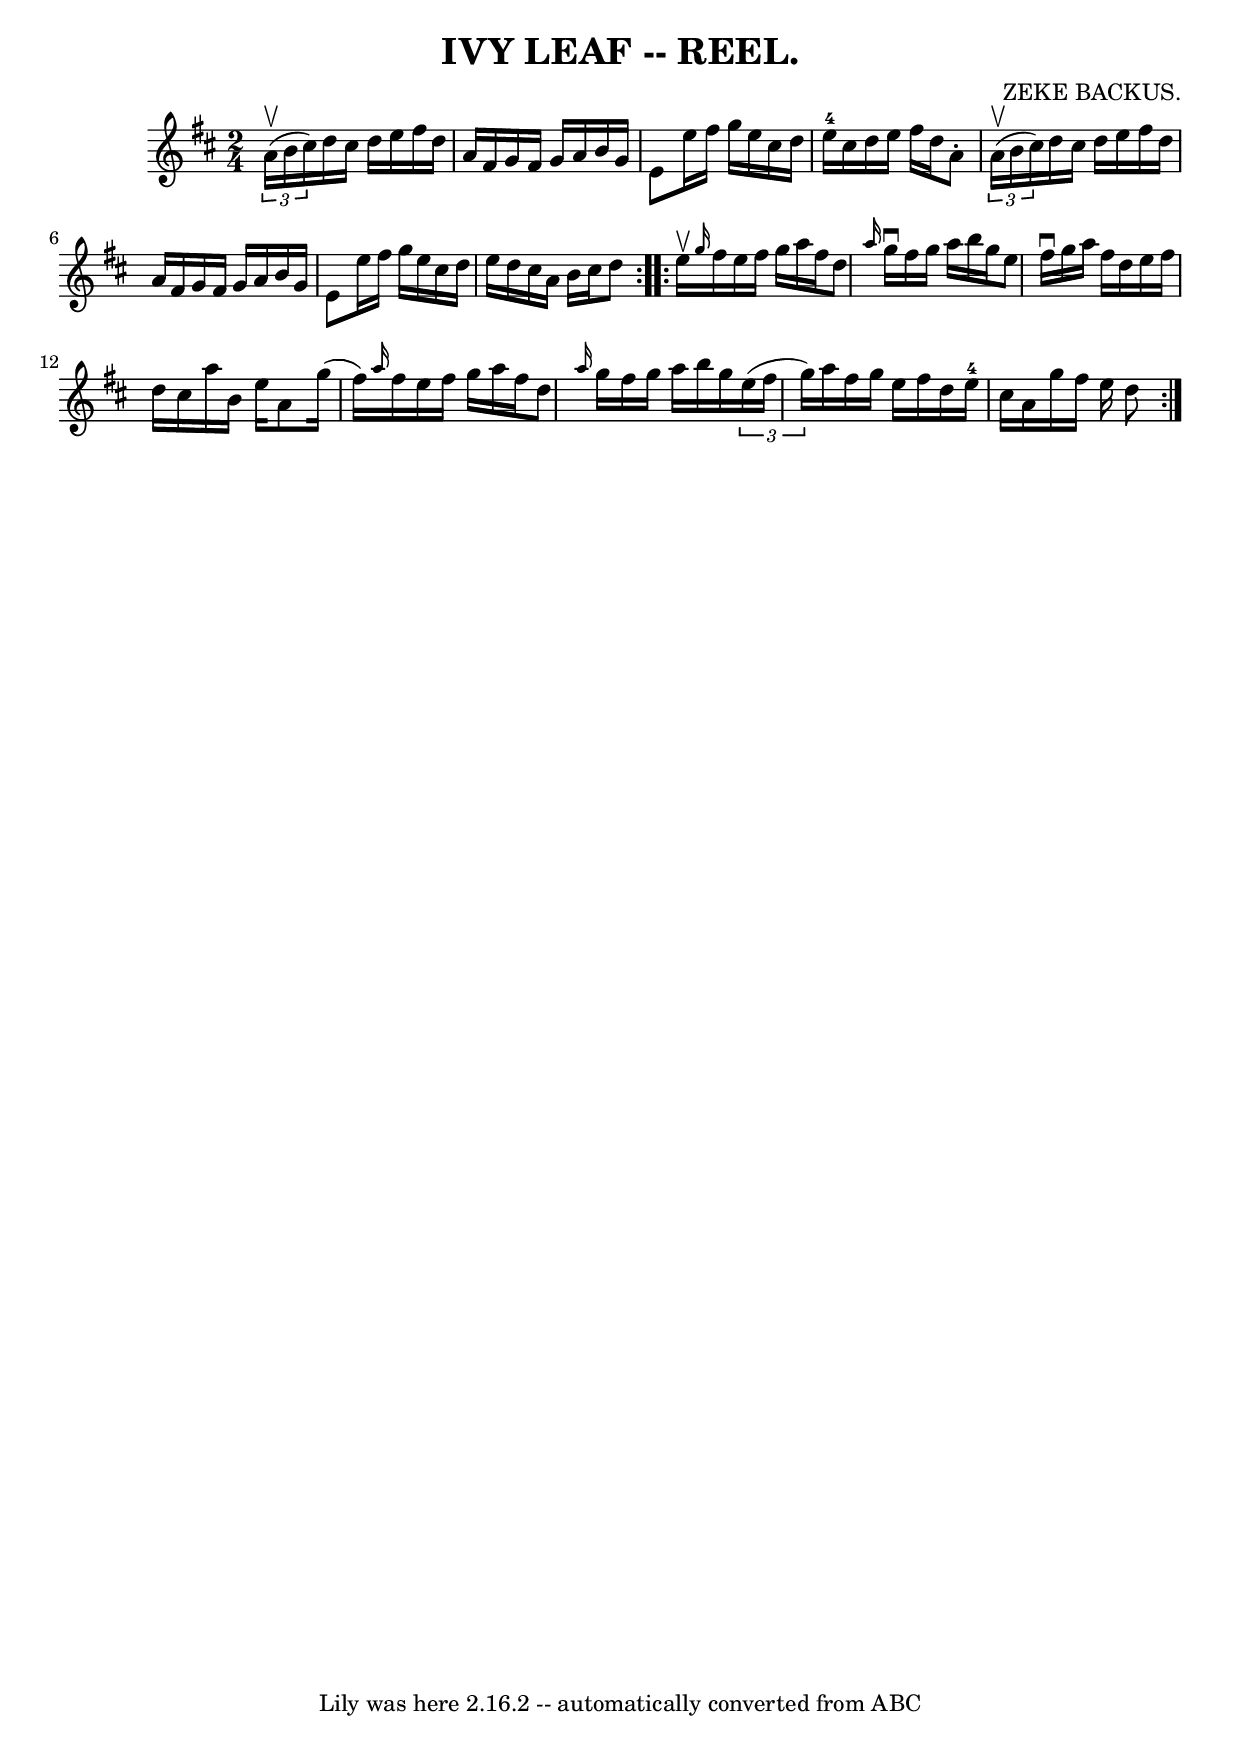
\version "2.16.2"
\include "Mammoth.ily"
\header {
  %% book = "Coles"
  composer = "ZEKE BACKUS."
  crossRefNumber = "5"
  footnotes = ""
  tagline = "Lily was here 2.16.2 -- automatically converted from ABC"
  title = "IVY LEAF -- REEL."

}
voicedefault =  {



  \repeat volta 2 {

    \time 2/4 
    \key d \major
    \times 2/3 { a'16 (^\upbow b'16 cis''16) 
	       } 
    |
    d''16 cis''16 d''16 e''16 fis''16 d''16 a'16    
    fis'16  |
    g'16 fis'16 g'16 a'16 b'16 g'16 e'8  
    |
    e''16 fis''16 g''16 e''16 cis''16 d''16 e''16-4 
    cis''16  |
    d''16 e''16 fis''16 d''16 a'8 -.   
    \times 2/3 { a'16 (^\upbow b'16 cis''16) 
	       } |
    d''16    
    cis''16 d''16 e''16 fis''16 d''16 a'16 fis'16  |
    
    g'16 fis'16 g'16 a'16 b'16 g'16 e'8  |
    e''16    
    fis''16 g''16 e''16 cis''16 d''16 e''16 d''16  |
    
    cis''16 a'16 b'16 cis''16 d''8  
  }     
  \repeat volta 2 {
    e''16^\upbow |
    \grace { g''16  
	   } fis''16 e''16 fis''16 g''16    
    a''16 fis''16 d''8  |
    \grace { a''16  
	   } g''16^\downbow   
    fis''16 g''16 a''16 b''16 g''16 e''8  |
    fis''16^\downbow g''16 a''16 fis''16 d''16 e''16 fis''16 d''16  
    |
    cis''16 a''16 b'16 e''16 a'8 g''16 (fis''16) 
    |
    \grace { a''16  
	   } fis''16 e''16 fis''16 g''16    
    a''16 fis''16 d''8  |
    \grace { a''16  
	   } g''16 fis''16    
    g''16 a''16 b''16 g''16    \times 2/3 { e''16 (fis''16 g''16  
					    -) 
					  } |
    a''16 fis''16 g''16 e''16 fis''16 d''16 e''16 
    -4 cis''16  |
    a'16 g''16 fis''16 e''16 d''8  
  }   

}

\score{
  <<

    \context Staff="default"
    {
      \voicedefault 
      
    }

  >>
  \layout {
    
  }
  \midi {
  }

}
